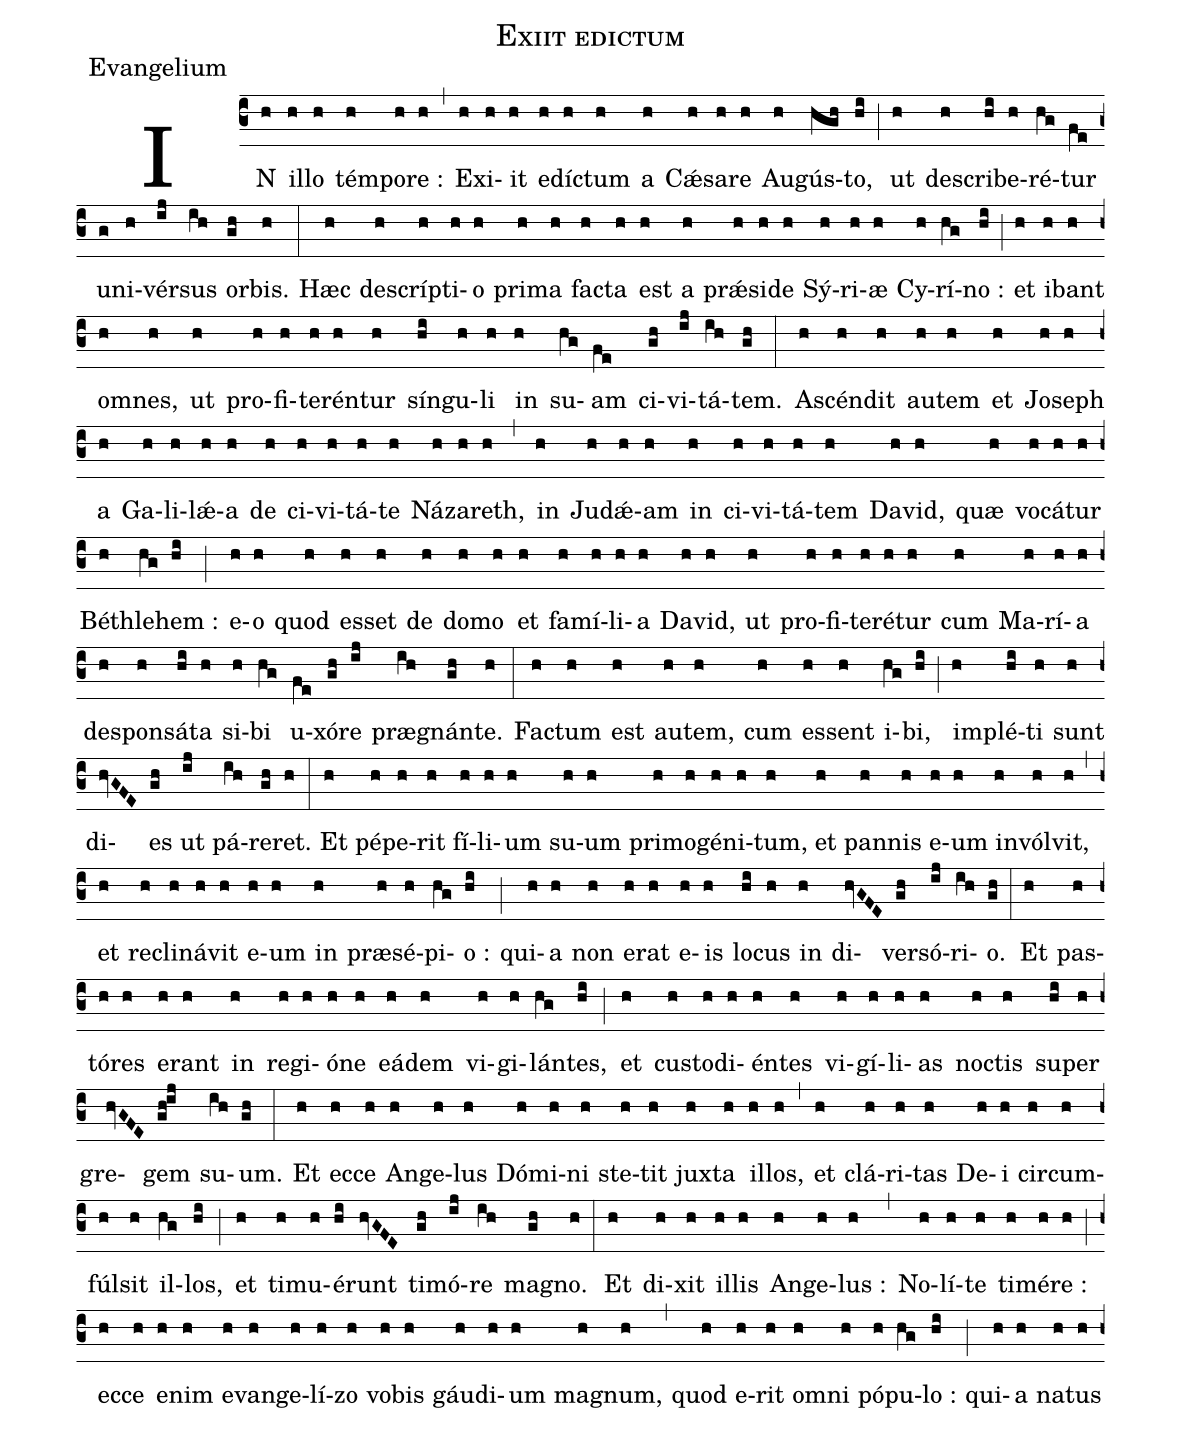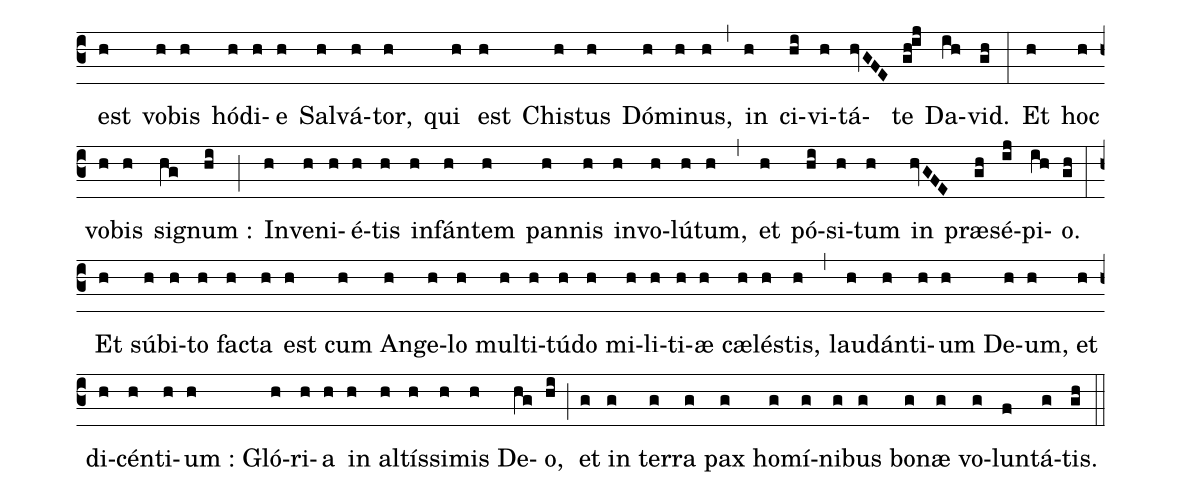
name:Exiit edictum;
office-part:Evangelium;
%%
(c3) IN(h) il(h)lo(h) tém(h)po(h)re :(h) (,)
E(h)xi(h)it(h) e(h)díc(h)tum(h) a(h) Cǽ(h)sa(h)re(h) Au(h)gús(hgh)to,(hi) (;)
ut(h) des(h)cri(hi)be(h)ré(hg)tur(fe) u(g)ni(h)vér(ij)sus(ih) or(gh)bis.(h) (:)
Hæc(h) des(h)críp(h)ti(h)o(h) pri(h)ma(h) fac(h)ta(h) est(h) a(h) prǽ(h)si(h)de(h) Sý(h)ri(h)æ(h) Cy(h)rí(hg)no :(hi) (;)
et(h) i(h)bant(h) om(h)nes,(h) ut(h) pro(h)fi(h)te(h)rén(h)tur(h) sín(hi)gu(h)li(h) in(h) su(hg)am(fe) ci(gh)vi(ij)tá(ih)tem.(gh) (:)
As(h)cén(h)dit(h) au(h)tem(h) et(h) Jo(h)seph(h) a(h) Ga(h)li(h)lǽ(h)a(h) de(h) ci(h)vi(h)tá(h)te(h) Ná(h)za(h)reth,(h) (,)
in(h) Ju(h)dǽ(h)am(h) in(h) ci(h)vi(h)tá(h)tem(h) Da(h)vid,(h) quæ(h) vo(h)cá(h)tur(h) Béth(h)le(hg)hem :(hi) (;)
e(h)o(h) quod(h) es(h)set(h) de(h) do(h)mo(h) et(h) fa(h)mí(h)li(h)a(h) Da(h)vid,(h)
ut(h) pro(h)fi(h)te(h)ré(h)tur(h) cum(h) Ma(h)rí(h)a(h) de(h)spon(h)sá(hi)ta(h) si(h)bi(hg) u(fe)xó(gh)re(ij) præ(ih)gnán(gh)te.(h) (:)
Fac(h)tum(h) est(h) au(h)tem,(h) cum(h) es(h)sent(h) i(hg)bi,(hi) (;)
im(h)plé(hi)ti(h) sunt(h) di(hvGFE)es(gh) ut(ij) pá(ih)re(gh)ret.(h) (:)
Et(h) pé(h)pe(h)rit(h) fí(h)li(h)um(h) su(h)um(h) pri(h)mo(h)gé(h)ni(h)tum,(h) et(h) pan(h)nis(h) e(h)um(h) in(h)vól(h)vit,(h) (,)
et(h) re(h)cli(h)ná(h)vit(h) e(h)um(h) in(h) præ(h)sé(h)pi(hg)o :(hi) (;)
qui(h)a(h) non(h) e(h)rat(h) e(h)is(h) lo(hi)cus(h) in(h) di(hvGFE)ver(gh)só(ij)ri(ih)o.(gh) (:)
Et(h) pas(h)tó(h)res(h) e(h)rant(h) in(h) re(h)gi(h)ó(h)ne(h) eá(h)dem(h) vi(h)gi(h)lán(hg)tes,(hi) (;)
et(h) cus(h)to(h)di(h)én(h)tes(h) vi(h)gí(h)li(h)as(h) noc(h)tis(h) su(hi)per(h) gre(hvGFE)gem(gh!ij) su(ih)um.(gh) (:)
Et(h) ec(h)ce(h) An(h)ge(h)lus(h) Dó(h)mi(h)ni(h) ste(h)tit(h) jux(h)ta(h) il(h)los,(h) (,)
et(h) clá(h)ri(h)tas(h) De(h)i(h) cir(h)cum(h)fúl(h)sit(h) il(hg)los,(hi) (;)
et(h) ti(h)mu(h)é(hi)runt(hvGFE) ti(gh)mó(ij)re(ih) ma(gh)gno.(h) (:)
Et(h) di(h)xit(h) il(h)lis(h) An(h)ge(h)lus :(h) (,)
No(h)lí(h)te(h) ti(h)mé(h)re :(h) (;)
ec(h)ce(h) e(h)nim(h) e(h)van(h)ge(h)lí(h)zo(h) vo(h)bis(h) gáu(h)di(h)um(h) ma(h)gnum,(h) (,)
quod(h) e(h)rit(h) om(h)ni(h) pó(h)pu(hg)lo :(hi) (;)
qui(h)a(h) na(h)tus(h) est(h) vo(h)bis(h) hó(h)di(h)e(h) Sal(h)vá(h)tor,(h)
qui(h) est(h) Chis(h)tus(h) Dó(h)mi(h)nus,(h) (,)
in(h) ci(hi)vi(h)tá(hvGFE)te(gh!ij) Da(ih)vid.(gh) (:)
Et(h) hoc(h) vo(h)bis(h) si(hg)gnum :(hi) (;)
In(h)ve(h)ni(h)é(h)tis(h) in(h)fán(h)tem(h) pan(h)nis(h) in(h)vo(h)lú(h)tum,(h) (,)
et(h) pó(hi)si(h)tum(h) in(hvGFE) præ(gh)sé(ij)pi(ih)o.(gh) (:)
Et(h) sú(h)bi(h)to(h) fac(h)ta(h) est(h) cum(h) An(h)ge(h)lo(h) mul(h)ti(h)tú(h)do(h) mi(h)li(h)ti(h)æ(h) cæ(h)lés(h)tis,(h) (,)
lau(h)dán(h)ti(h)um(h) De(h)um,(h) et(h) di(h)cén(h)ti(h)um :(h)
Gló(h)ri(h)a(h) in(h) al(h)tís(h)si(h)mis(h) De(hg)o,(hi) (;)
et(g) in(g) ter(g)ra(g) pax(g) ho(g)mí(g)ni(g)bus(g) bo(g)næ(g) vo(g)lun(f)tá(g)tis.(gh) (::)
